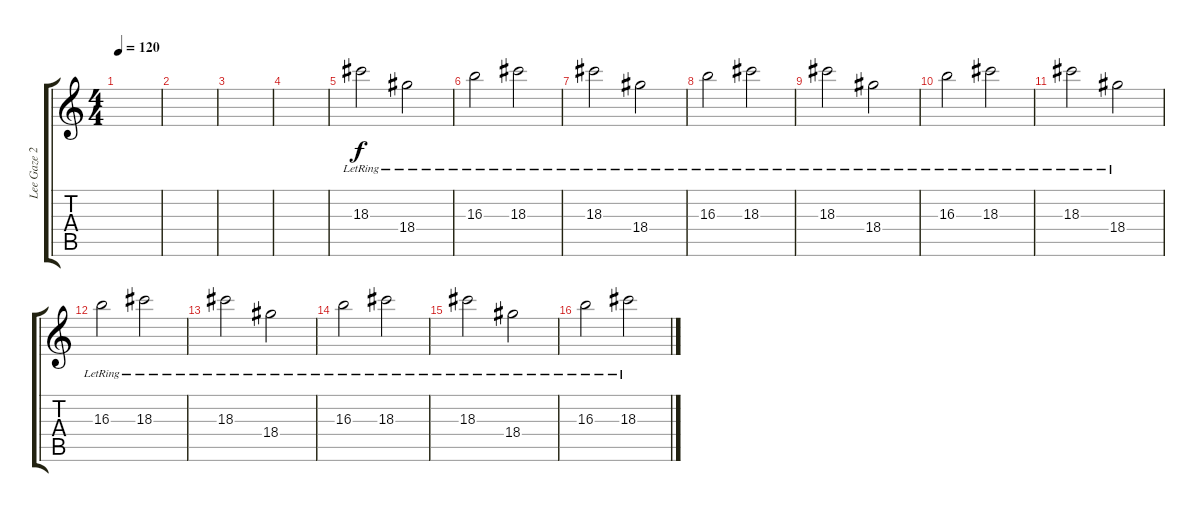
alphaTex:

\track ("Lee Gaze 2" "Lee Gaze 2") {instrument distortionguitar}
\staff {score tabs}
\tuning (E4 B3 G3 D3 A2 D2) {hide}
\ts (4 4)
\tempo 120
\clef g2
\ks c
|
|
|
|
18.3{lr}.2{dy f} 18.4{lr}.2 |
16.3{lr}.2 18.3{lr}.2 |
18.3{lr}.2 18.4{lr}.2 |
16.3{lr}.2 18.3{lr}.2 |
18.3{lr}.2 18.4{lr}.2 |
16.3{lr}.2 18.3{lr}.2 |
18.3{lr}.2 18.4{lr}.2 |
16.3{lr}.2 18.3{lr}.2 |
18.3{lr}.2 18.4{lr}.2 |
16.3{lr}.2 18.3{lr}.2 |
18.3{lr}.2 18.4{lr}.2 |
16.3{lr}.2 18.3{lr}.2
